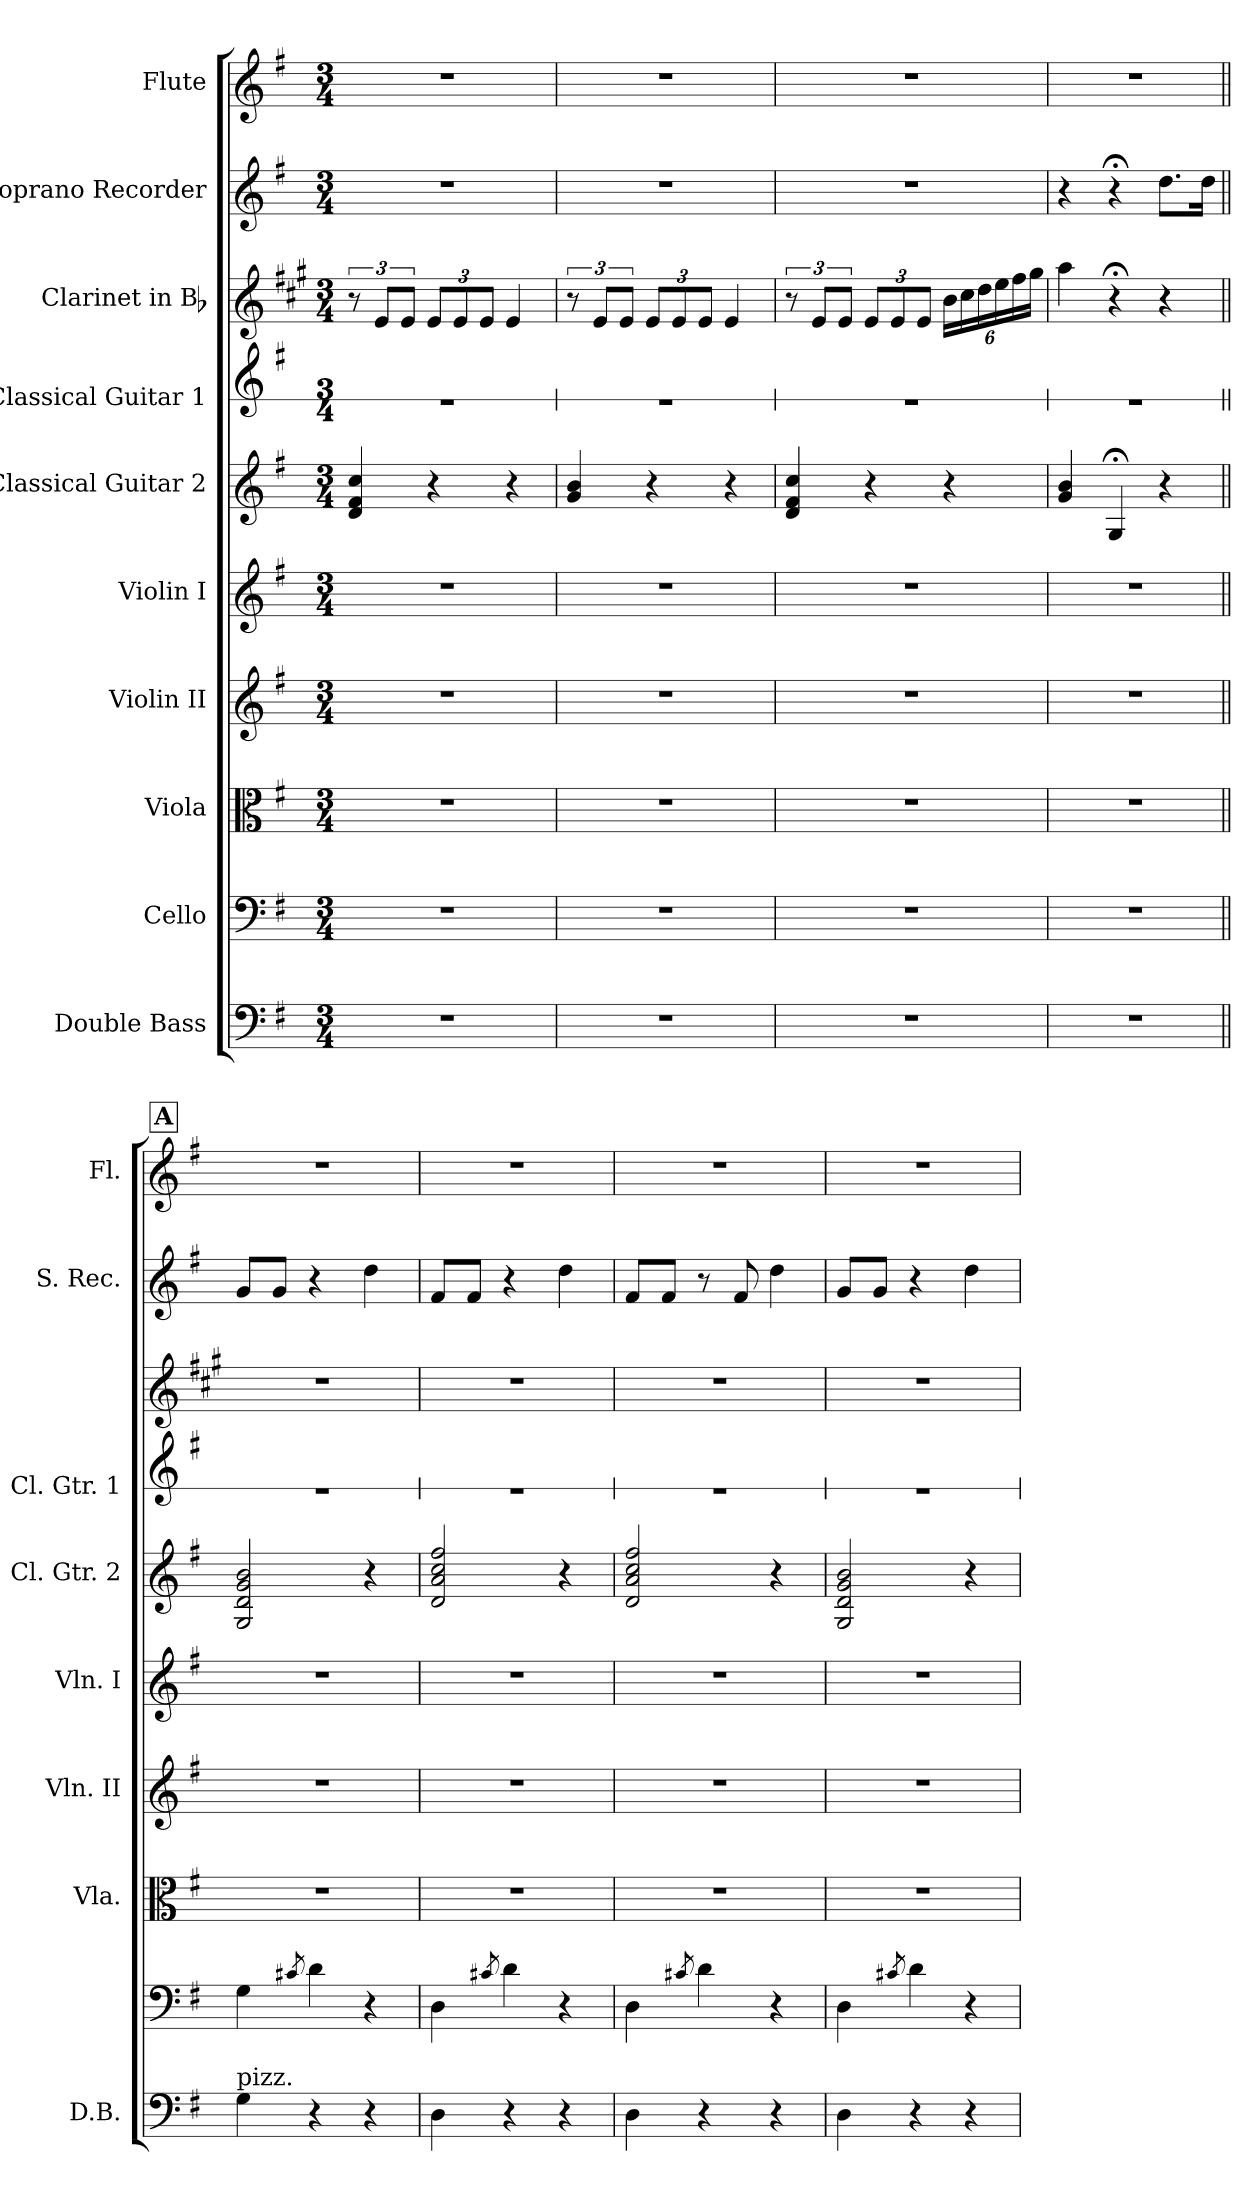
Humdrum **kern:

**kern	**kern	**kern	**kern	**kern	**kern	**kern	**kern	**kern	**kern
*part10	*part9	*part8	*part7	*part6	*part5	*part4	*part3	*part2	*part1
*staff10	*staff9	*staff8	*staff7	*staff6	*staff5	*staff4	*staff3	*staff2	*staff1
*I"Double Bass	*I"Cello	*I"Viola	*I"Violin II	*I"Violin I	*I"Classical Guitar 2	*I"Classical Guitar 1	*I"Clarinet in Bb	*I"Soprano Recorder	*I"Flute
*I'D.B.	*	*I'Vla.	*I'Vln. II	*I'Vln. I	*I'Cl. Gtr. 2	*I'Cl. Gtr. 1	*	*I'S. Rec.	*I'Fl.
*	*	*	*	*	*	*stria1	*	*	*
*clefF4	*clefF4	*clefC3	*clefG2	*clefG2	*clefG2	*clefG2	*clefG2	*clefG2	*clefG2
*ITrd7c12	*	*	*	*	*ITrd7c12	*ITrd7c12	*ITrd1c2	*ITrd-7c-12	*
*k[f#]	*k[f#]	*k[f#]	*k[f#]	*k[f#]	*k[f#]	*k[f#]	*k[f#]	*k[f#]	*k[f#]
*G:	*G:	*G:	*G:	*G:	*G:	*G:	*G:	*G:	*G:
*M3/4	*M3/4	*M3/4	*M3/4	*M3/4	*M3/4	*M3/4	*M3/4	*M3/4	*M3/4
=1	=1	=1	=1	=1	=1	=1	=1	=1	=1
2.r	2.r	2.r	2.r	2.r	4D/ 4F#/ 4c/	2.r	12r	2.r	2.r
.	.	.	.	.	.	.	12d/L	.	.
.	.	.	.	.	.	.	12d/J	.	.
.	.	.	.	.	4r	.	12d/L	.	.
.	.	.	.	.	.	.	12d/	.	.
.	.	.	.	.	.	.	12d/J	.	.
.	.	.	.	.	4r	.	4d/	.	.
=2	=2	=2	=2	=2	=2	=2	=2	=2	=2
2.r	2.r	2.r	2.r	2.r	4G/ 4B/	2.r	12r	2.r	2.r
.	.	.	.	.	.	.	12d/L	.	.
.	.	.	.	.	.	.	12d/J	.	.
.	.	.	.	.	4r	.	12d/L	.	.
.	.	.	.	.	.	.	12d/	.	.
.	.	.	.	.	.	.	12d/J	.	.
.	.	.	.	.	4r	.	4d/	.	.
=3	=3	=3	=3	=3	=3	=3	=3	=3	=3
2.r	2.r	2.r	2.r	2.r	4D/ 4F#/ 4c/	2.r	12r	2.r	2.r
.	.	.	.	.	.	.	12d/L	.	.
.	.	.	.	.	.	.	12d/J	.	.
.	.	.	.	.	4r	.	12d/L	.	.
.	.	.	.	.	.	.	12d/	.	.
.	.	.	.	.	.	.	12d/J	.	.
.	.	.	.	.	4r	.	24a\LL	.	.
.	.	.	.	.	.	.	24b\	.	.
.	.	.	.	.	.	.	24cc\	.	.
.	.	.	.	.	.	.	24dd\	.	.
.	.	.	.	.	.	.	24ee\	.	.
.	.	.	.	.	.	.	24ff#\JJ	.	.
=4	=4	=4	=4	=4	=4	=4	=4	=4	=4
2.r	2.r	2.r	2.r	2.r	4G/ 4B/	2.r	4gg\	4r	2.r
.	.	.	.	.	4GG;</	.	4r;<	4r;<	.
.	.	.	.	.	4r	.	4r	8.ddd\L	.
.	.	.	.	.	.	.	.	16ddd\Jk	.
!!LO:REH:place=s1:a:B:fs=12:t=A
=5||	=5||	=5||	=5||	=5||	=5||	=5||	=5||	=5||	=5||
!LO:TX:a:t=pizz.	!	!	!	!	!	!	!	!	!
4GG\	4G\	2.r	2.r	2.r	2GG/ 2D/ 2G/ 2B/	2.r	2.r	8gg/L	2.r
.	.	.	.	.	.	.	.	8gg/J	.
.	8qc#X/	.	.	.	.	.	.	.	.
4r	4d\	.	.	.	.	.	.	4r	.
4r	4r	.	.	.	4r	.	.	4ddd\	.
!!LO:PB:g=z
=6	=6	=6	=6	=6	=6	=6	=6	=6	=6
4DD\	4D\	2.r	2.r	2.r	2D/ 2A/ 2c/ 2f#/	2.r	2.r	8ff#/L	2.r
.	.	.	.	.	.	.	.	8ff#/J	.
.	8qc#X/	.	.	.	.	.	.	.	.
4r	4d\	.	.	.	.	.	.	4r	.
4r	4r	.	.	.	4r	.	.	4ddd\	.
=7	=7	=7	=7	=7	=7	=7	=7	=7	=7
4DD\	4D\	2.r	2.r	2.r	2D/ 2A/ 2c/ 2f#/	2.r	2.r	8ff#/L	2.r
.	.	.	.	.	.	.	.	8ff#/J	.
.	8qc#X/	.	.	.	.	.	.	.	.
4r	4d\	.	.	.	.	.	.	8r	.
.	.	.	.	.	.	.	.	8ff#/	.
4r	4r	.	.	.	4r	.	.	4ddd\	.
=8	=8	=8	=8	=8	=8	=8	=8	=8	=8
4DD\	4D\	2.r	2.r	2.r	2GG/ 2D/ 2G/ 2B/	2.r	2.r	8gg/L	2.r
.	.	.	.	.	.	.	.	8gg/J	.
.	8qc#X/	.	.	.	.	.	.	.	.
4r	4d\	.	.	.	.	.	.	4r	.
4r	4r	.	.	.	4r	.	.	4ddd\	.
=	=	=	=	=	=	=	=	=	=
*-	*-	*-	*-	*-	*-	*-	*-	*-	*-
